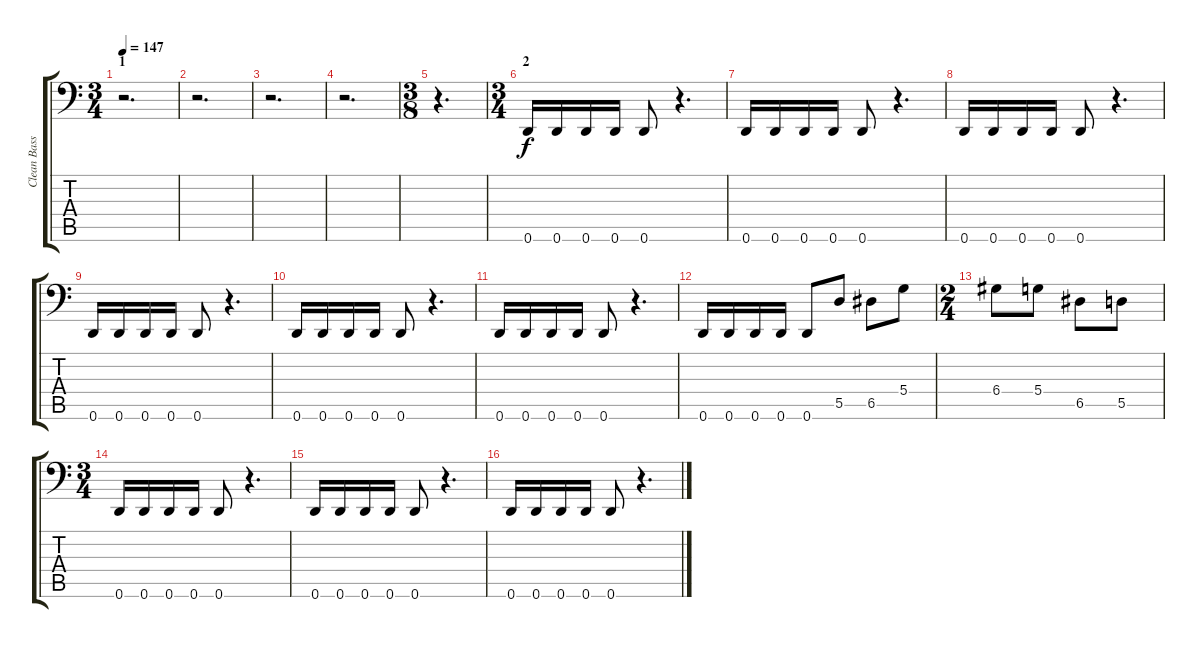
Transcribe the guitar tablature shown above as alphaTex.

\track ("Clean Bass" "Clean Bass") {instrument electricbasspick}
\staff {score tabs}
\tuning (E3 B2 G2 D2 A1 D1) {hide}
\ts (3 4)
\section ("" "1")
\tempo 147
\tempo 140
\tempo 147
\clef f4
\ks c
r.2{d dy f instrument electricbasspick} |
r.2{d} |
r.2{d} |
r.2{d} |
\ts (3 8)
r.4{d} |
\ts (3 4)
\section ("" "2")
0.6.16 0.6.16 0.6.16 0.6.16 0.6.8 r.4{d} |
0.6.16 0.6.16 0.6.16 0.6.16 0.6.8 r.4{d} |
0.6.16 0.6.16 0.6.16 0.6.16 0.6.8 r.4{d} |
0.6.16 0.6.16 0.6.16 0.6.16 0.6.8 r.4{d} |
0.6.16 0.6.16 0.6.16 0.6.16 0.6.8 r.4{d} |
0.6.16 0.6.16 0.6.16 0.6.16 0.6.8 r.4{d} |
0.6.16 0.6.16 0.6.16 0.6.16 0.6.8 5.5.8 6.5.8 5.4.8 |
\ts (2 4)
6.4.8 5.4.8 6.5.8 5.5.8 |
\ts (3 4)
0.6.16 0.6.16 0.6.16 0.6.16 0.6.8 r.4{d} |
0.6.16 0.6.16 0.6.16 0.6.16 0.6.8 r.4{d} |
0.6.16 0.6.16 0.6.16 0.6.16 0.6.8 r.4{d}
